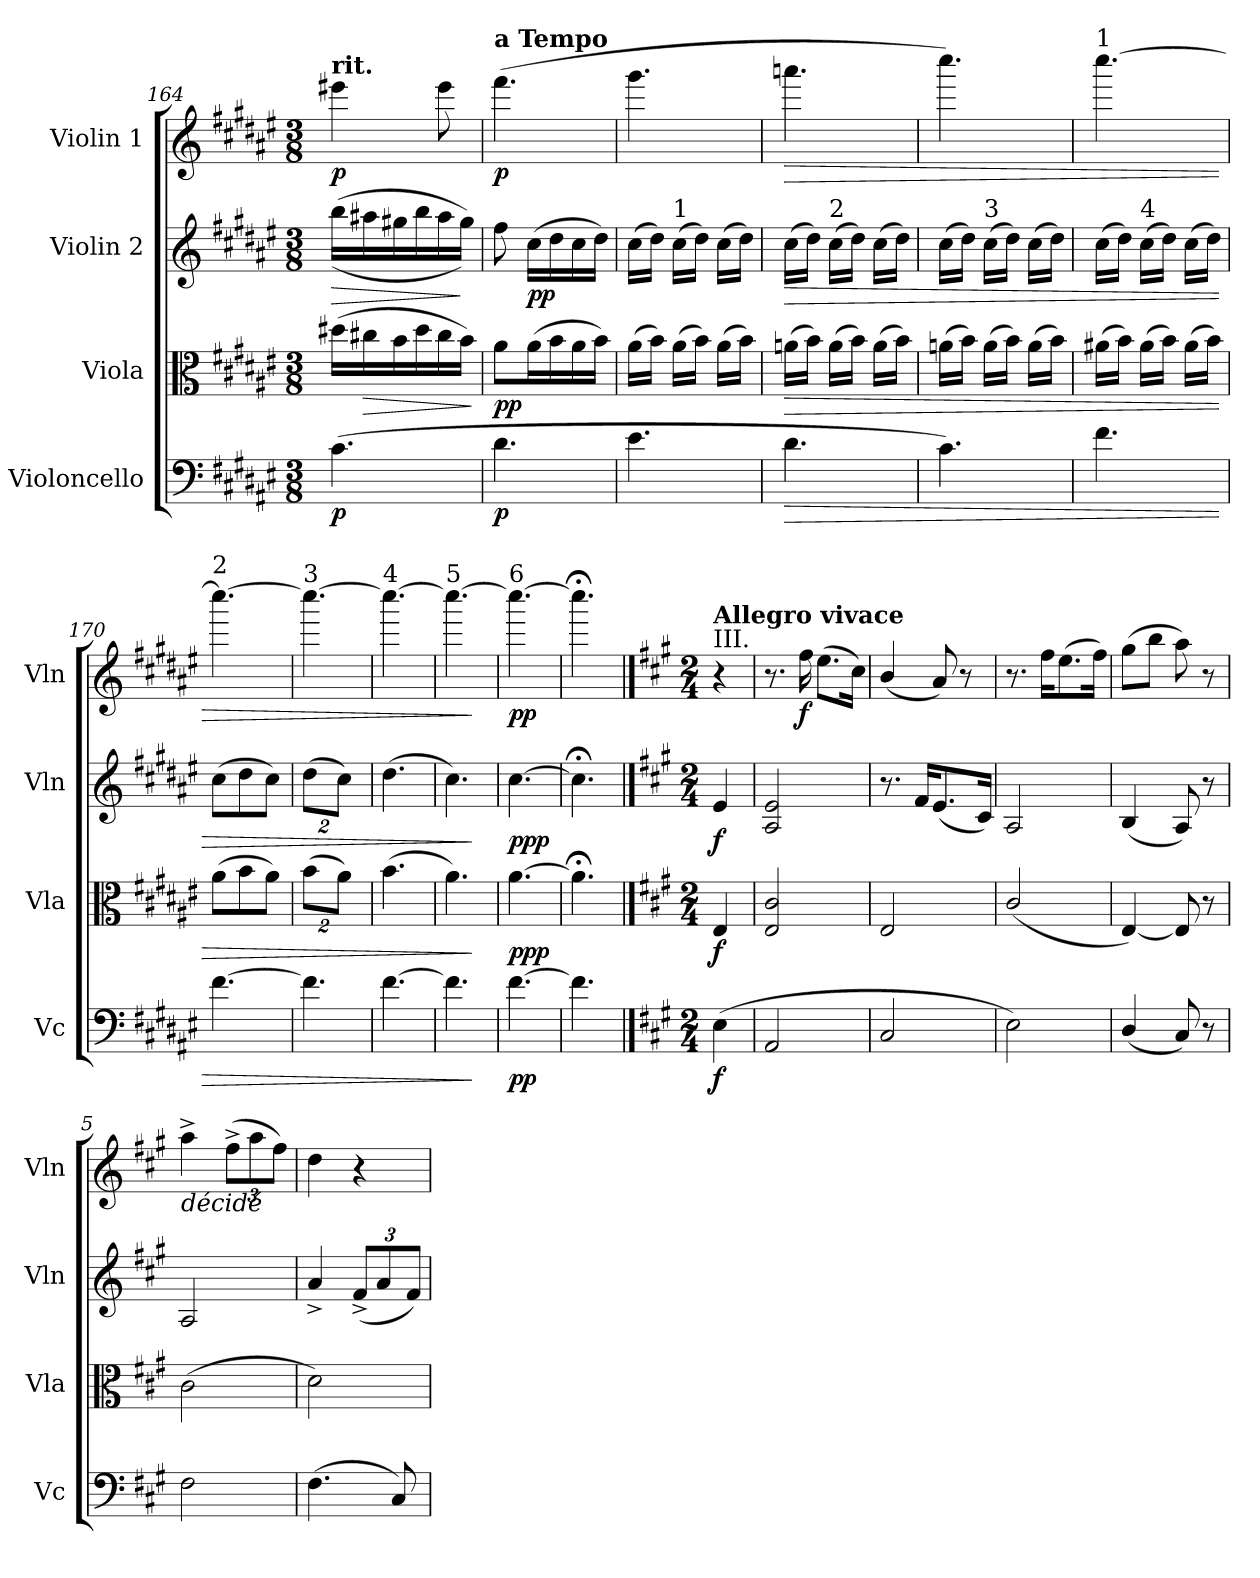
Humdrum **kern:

**kern	**dynam	**kern	**dynam	**kern	**dynam	**kern	**dynam
*part4	*part4	*part3	*part3	*part2	*part2	*part1	*part1
*staff4	*staff4	*staff3	*staff3	*staff2	*staff2	*staff1	*staff1
*I"Violoncello	*	*I"Viola	*	*I"Violin 2	*	*I"Violin 1	*
*I'Vc	*	*I'Vla	*	*I'Vln	*	*I'Vln	*
*clefF4	*	*clefC3	*	*clefG2	*	*clefG2	*
*k[f#c#g#d#a#e#]	*	*k[f#c#g#d#a#e#]	*	*k[f#c#g#d#a#e#]	*	*k[f#c#g#d#a#e#]	*
*M3/8	*	*M3/8	*	*M3/8	*	*M3/8	*
=164	=164	=164	=164	=164	=164	=164	=164
!	!	!	!	!	!	!LO:TX:a:B:t=rit.	!
!	!LO:DY:b	!	!LO:DY:b	!	!LO:HP:b	!	!
!	!	!	!LO:DY:n=1:b	!	!LO:DY:n=1:b	!	!
!	!	!	!	!	!LO:DY:n=2:b	!	!LO:DY:b
(4.c#\	p	(16dd#X\LL	p other-dynamics	(>(>16bb\LL	> p other-dynamics	4eee#X\	p
!	!	!	!LO:HP:b	!	!	!	!
.	.	16cc#X\	>	16aa#X\	.	.	.
.	.	16b\	.	16gg#X\	.	.	.
.	.	16dd#\	.	16bb\	.	.	.
.	.	16cc#\	.	16aa#\	.	8eee#\	.
.	.	16b\JJ)	.	16gg#\JJ))	]	.	.
.	.	.	]	.	.	.	.
!!LO:LB:g=z
=165	=165	=165	=165	=165	=165	=165	=165
!	!	!	!	!	!	!LO:TX:a:B:t=a Tempo	!
!	!LO:DY:b	!	!LO:DY:b	!	!	!	!LO:DY:b
4.d#\	p	8a#\L	pp	8ff#\	.	(4.fff#\	p
!	!	!	!	!	!LO:DY:b	!	!
.	.	(16a#\L	.	(>16cc#\LL	pp	.	.
.	.	16b\	.	16dd#\	.	.	.
.	.	16a#\	.	16cc#\	.	.	.
.	.	16b\JJ)	.	16dd#\JJ)	.	.	.
=166	=166	=166	=166	=166	=166	=166	=166
4.e#\	.	(16a#\LL	.	(>16cc#\LL	.	4.ggg#\	.
.	.	16b\JJ)	.	16dd#\JJ)	.	.	.
!	!	!	!	!LO:TX:a:t=1	!	!	!
.	.	(16a#\LL	.	(>16cc#\LL	.	.	.
.	.	16b\JJ)	.	16dd#\JJ)	.	.	.
.	.	(16a#\LL	.	(>16cc#\LL	.	.	.
.	.	16b\JJ)	.	16dd#\JJ)	.	.	.
=167	=167	=167	=167	=167	=167	=167	=167
!	!LO:HP:b	!	!LO:HP:b	!	!LO:HP:b	!	!LO:HP:b
4.d#\	>	(16an\LL	>	(>16cc#\LL	>	4.aaan\	>
.	.	16b\JJ)	.	16dd#\JJ)	.	.	.
!	!	!	!	!LO:TX:a:t=2	!	!	!
.	.	(16a\LL	.	(>16cc#\LL	.	.	.
.	.	16b\JJ)	.	16dd#\JJ)	.	.	.
.	.	(16a\LL	.	(>16cc#\LL	.	.	.
.	.	16b\JJ)	.	16dd#\JJ)	.	.	.
=168	=168	=168	=168	=168	=168	=168	=168
4.c#\)	.	(16an\LL	.	(>16cc#\LL	.	4.cccc#\)	.
.	.	16b\JJ)	.	16dd#\JJ)	.	.	.
!	!	!	!	!LO:TX:a:t=3	!	!	!
.	.	(16a\LL	.	(>16cc#\LL	.	.	.
.	.	16b\JJ)	.	16dd#\JJ)	.	.	.
.	.	(16a\LL	.	(>16cc#\LL	.	.	.
.	.	16b\JJ)	.	16dd#\JJ)	.	.	.
=169	=169	=169	=169	=169	=169	=169	=169
!	!	!	!	!	!	!LO:TX:a:t=1	!
4.f#\	.	(16a#X\LL	.	(>16cc#\LL	.	[>4.cccc#\	.
.	.	16b\JJ)	.	16dd#\JJ)	.	.	.
!	!	!	!	!LO:TX:a:t=4	!	!	!
.	.	(16a#\LL	.	(>16cc#\LL	.	.	.
.	.	16b\JJ)	.	16dd#\JJ)	.	.	.
.	.	(16a#\LL	.	(>16cc#\LL	.	.	.
.	.	16b\JJ)	.	16dd#\JJ)	.	.	.
=170	=170	=170	=170	=170	=170	=170	=170
!	!	!	!	!	!	!LO:TX:a:t=2	!
[>4.f#\	.	(8a#\L	.	(>8cc#\L	.	4.cccc#\_	.
.	.	8b\	.	8dd#\	.	.	.
.	.	8a#\J)	.	8cc#\J)	.	.	.
=171	=171	=171	=171	=171	=171	=171	=171
*	*	*Xbrackettup	*	*Xbrackettup	*	*	*
!	!	!	!	!	!	!LO:TX:a:t=3	!
4.f#\]	.	(16%3b\L	.	(16%3dd#\L	.	4.cccc#\_	.
.	.	16%3a#\J)	.	16%3cc#\J)	.	.	.
=172	=172	=172	=172	=172	=172	=172	=172
!	!	!	!	!	!	!LO:TX:a:t=4	!
[>4.f#\	.	(4.b\	.	(>4.dd#\	.	4.cccc#\_	.
=173	=173	=173	=173	=173	=173	=173	=173
!	!	!	!	!	!	!LO:TX:a:t=5	!
4.f#\]	.	4.a#\)	.	4.cc#\)	.	4.cccc#\_	.
.	]	.	]	.	]	.	]
=174	=174	=174	=174	=174	=174	=174	=174
!	!	!	!	!	!	!LO:TX:a:t=6	!
!	!LO:DY:b	!	!LO:DY:b	!	!LO:DY:b	!	!LO:DY:b
[>4.f#\	pp	[4.a#\	ppp	[>4.cc#\	ppp	4.cccc#\_	pp
=175	=175	=175	=175	=175	=175	=175	=175
4.f#\]	.	4.a#;<\]	.	4.cc#;<\]	.	4.cccc#;<\]	.
!!LO:PB:g=z
==	==	==	==	==	==	==	==
*k[f#c#g#]	*	*k[f#c#g#]	*	*k[f#c#g#]	*	*k[f#c#g#]	*
*M2/4	*	*M2/4	*	*M2/4	*	*M2/4	*
*	*	*	*	*	*	*MM116	*
!	!	!	!	!	!	!LO:TX:a:t=III.	!
!	!	!	!	!	!	!LO:TX:a:B:t=Allegro vivace	!
!	!LO:DY:b	!	!LO:DY:b	!	!LO:DY:b	!	!
(>4E\	f	4E/	f	4e/	f	4r	.
=1	=1	=1	=1	=1	=1	=1	=1
2AA/	.	2E/ 2c#/	.	2A/ 2e/	.	8.r	.
!	!	!	!	!	!	!	!LO:DY:b
.	.	.	.	.	.	16ff#\	f
.	.	.	.	.	.	(8.ee\L	.
.	.	.	.	.	.	16cc#\Jk)	.
=2	=2	=2	=2	=2	=2	=2	=2
2C#/	.	2E/	.	8.r	.	(4b/	.
.	.	.	.	16f#/KL	.	.	.
.	.	.	.	(<8.e/	.	8a/)	.
.	.	.	.	.	.	8r	.
.	.	.	.	16c#/Jk)	.	.	.
=3	=3	=3	=3	=3	=3	=3	=3
2E\)	.	(<2c#/	.	2A/	.	8.r	.
.	.	.	.	.	.	16ff#\KL	.
.	.	.	.	.	.	(8.ee\	.
.	.	.	.	.	.	16ff#\Jk)	.
=4	=4	=4	=4	=4	=4	=4	=4
(<4D/	.	[<4E/)	.	(<4B/	.	(8gg#\L	.
.	.	.	.	.	.	8bb\J	.
8C#/)	.	8E/]	.	8A/)	.	8aa\)	.
8r	.	8r	.	8r	.	8r	.
=5	=5	=5	=5	=5	=5	=5	=5
!	!	!	!	!	!	!LO:TX:b:i:t=décidé	!
2F#\	.	(>2c#\	.	2A/	.	4aa^\	.
*	*	*	*	*	*	*Xbrackettup	*
.	.	.	.	.	.	(12ff#^\L	.
.	.	.	.	.	.	12aa\	.
.	.	.	.	.	.	12ff#\J)	.
=6	=6	=6	=6	=6	=6	=6	=6
(>4.F#\	.	2d\)	.	4a^/	.	4dd\	.
.	.	.	.	(12f#^/L	.	4r	.
.	.	.	.	12a/	.	.	.
8C#/)	.	.	.	.	.	.	.
.	.	.	.	12f#/J)	.	.	.
=	=	=	=	=	=	=	=
*-	*-	*-	*-	*-	*-	*-	*-
